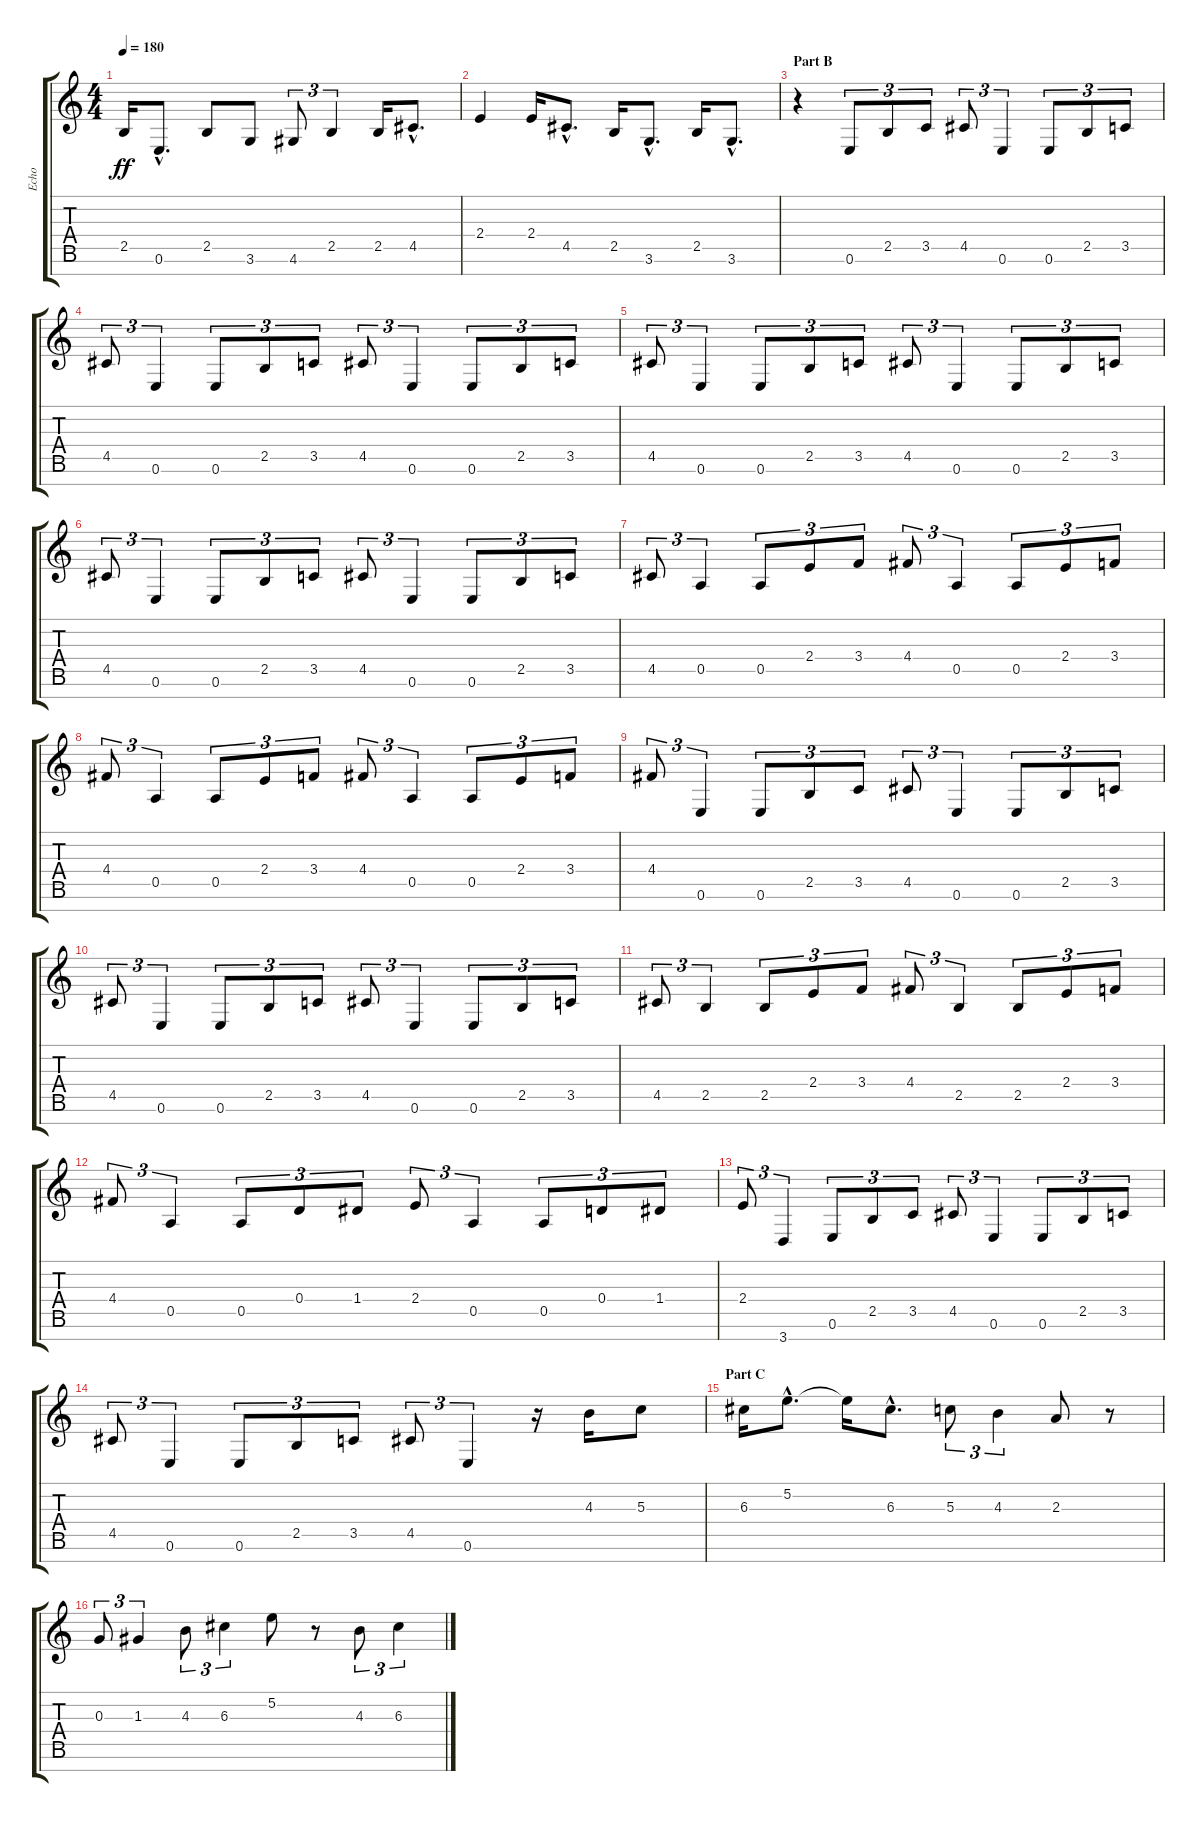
\track ("Echo" "Echo") {instrument electricguitarclean}
\staff {score tabs}
\tuning (E4 B3 G3 D3 A2 E2 B1) {hide}
\ts (4 4)
\tempo 180
\clef g2
\ks c
2.5.16{dy ff} 0.6{hac}.8{d} 2.5.8 3.6.8 4.6.8{tu (3 2)} 2.5.4{tu (3 2)} 2.5.16 4.5{hac}.8{d} |
2.4.4 2.4.16 4.5{hac}.8{d} 2.5.16 3.6{hac}.8{d} 2.5.16 3.6{hac}.8{d} |
\section ("" "Part B")
r.4{volume 16 instrument electricguitarmuted} 0.6.8{tu (3 2)} 2.5.8{tu (3 2)} 3.5.8{tu (3 2)} 4.5.8{tu (3 2)} 0.6.4{tu (3 2)} 0.6.8{tu (3 2)} 2.5.8{tu (3 2)} 3.5.8{tu (3 2)} |
4.5.8{tu (3 2)} 0.6.4{tu (3 2)} 0.6.8{tu (3 2)} 2.5.8{tu (3 2)} 3.5.8{tu (3 2)} 4.5.8{tu (3 2)} 0.6.4{tu (3 2)} 0.6.8{tu (3 2)} 2.5.8{tu (3 2)} 3.5.8{tu (3 2)} |
4.5.8{tu (3 2)} 0.6.4{tu (3 2)} 0.6.8{tu (3 2)} 2.5.8{tu (3 2)} 3.5.8{tu (3 2)} 4.5.8{tu (3 2)} 0.6.4{tu (3 2)} 0.6.8{tu (3 2)} 2.5.8{tu (3 2)} 3.5.8{tu (3 2)} |
4.5.8{tu (3 2)} 0.6.4{tu (3 2)} 0.6.8{tu (3 2)} 2.5.8{tu (3 2)} 3.5.8{tu (3 2)} 4.5.8{tu (3 2)} 0.6.4{tu (3 2)} 0.6.8{tu (3 2)} 2.5.8{tu (3 2)} 3.5.8{tu (3 2)} |
4.5.8{tu (3 2)} 0.5.4{tu (3 2)} 0.5.8{tu (3 2)} 2.4.8{tu (3 2)} 3.4.8{tu (3 2)} 4.4.8{tu (3 2)} 0.5.4{tu (3 2)} 0.5.8{tu (3 2)} 2.4.8{tu (3 2)} 3.4.8{tu (3 2)} |
4.4.8{tu (3 2)} 0.5.4{tu (3 2)} 0.5.8{tu (3 2)} 2.4.8{tu (3 2)} 3.4.8{tu (3 2)} 4.4.8{tu (3 2)} 0.5.4{tu (3 2)} 0.5.8{tu (3 2)} 2.4.8{tu (3 2)} 3.4.8{tu (3 2)} |
4.4.8{tu (3 2)} 0.6.4{tu (3 2)} 0.6.8{tu (3 2)} 2.5.8{tu (3 2)} 3.5.8{tu (3 2)} 4.5.8{tu (3 2)} 0.6.4{tu (3 2)} 0.6.8{tu (3 2)} 2.5.8{tu (3 2)} 3.5.8{tu (3 2)} |
4.5.8{tu (3 2)} 0.6.4{tu (3 2)} 0.6.8{tu (3 2)} 2.5.8{tu (3 2)} 3.5.8{tu (3 2)} 4.5.8{tu (3 2)} 0.6.4{tu (3 2)} 0.6.8{tu (3 2)} 2.5.8{tu (3 2)} 3.5.8{tu (3 2)} |
4.5.8{tu (3 2)} 2.5.4{tu (3 2)} 2.5.8{tu (3 2)} 2.4.8{tu (3 2)} 3.4.8{tu (3 2)} 4.4.8{tu (3 2)} 2.5.4{tu (3 2)} 2.5.8{tu (3 2)} 2.4.8{tu (3 2)} 3.4.8{tu (3 2)} |
4.4.8{tu (3 2)} 0.5.4{tu (3 2)} 0.5.8{tu (3 2)} 0.4.8{tu (3 2)} 1.4.8{tu (3 2)} 2.4.8{tu (3 2)} 0.5.4{tu (3 2)} 0.5.8{tu (3 2)} 0.4.8{tu (3 2)} 1.4.8{tu (3 2)} |
2.4.8{tu (3 2)} 3.7.4{tu (3 2)} 0.6.8{tu (3 2)} 2.5.8{tu (3 2)} 3.5.8{tu (3 2)} 4.5.8{tu (3 2)} 0.6.4{tu (3 2)} 0.6.8{tu (3 2)} 2.5.8{tu (3 2)} 3.5.8{tu (3 2)} |
4.5.8{tu (3 2)} 0.6.4{tu (3 2)} 0.6.8{tu (3 2)} 2.5.8{tu (3 2)} 3.5.8{tu (3 2)} 4.5.8{tu (3 2)} 0.6.4{tu (3 2)} r.16{volume 15 instrument electricguitarclean} 4.3.16 5.3.8 |
\section ("" "Part C")
6.3.16 5.2{hac}.8{d} 5.2{t}.16 6.3{hac}.8{d} 5.3.8{tu (3 2)} 4.3.4{tu (3 2)} 2.3.8 r.8 |
0.3.8{tu (3 2)} 1.3.4{tu (3 2)} 4.3.8{tu (3 2)} 6.3.4{tu (3 2)} 5.2.8 r.8 4.3.8{tu (3 2)} 6.3.4{tu (3 2)}
